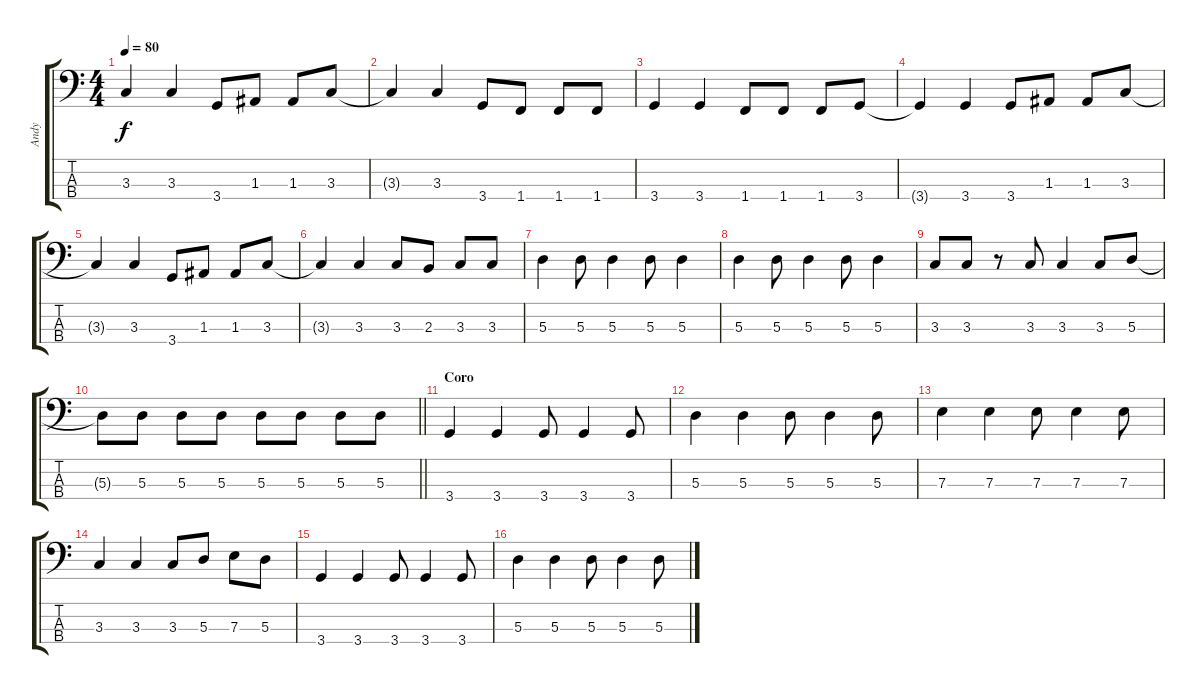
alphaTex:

\track ("Andy" "Andy") {instrument acousticguitarsteel}
\staff {score tabs}
\tuning (G2 D2 A1 E1) {hide}
\ts (4 4)
\tempo 80
\clef f4
\ks c
3.3{t}.4{dy f} 3.3.4 3.4.8 1.3.8 1.3.8 3.3.8 |
3.3{t}.4 3.3.4 3.4.8 1.4.8 1.4.8 1.4.8 |
3.4.4 3.4.4 1.4.8 1.4.8 1.4.8 3.4.8 |
3.4{t}.4 3.4.4 3.4.8 1.3.8 1.3.8 3.3.8 |
3.3{t}.4 3.3.4 3.4.8 1.3.8 1.3.8 3.3.8 |
3.3{t}.4 3.3.4 3.3.8 2.3.8 3.3.8 3.3.8 |
5.3.4 5.3.8 5.3.4 5.3.8 5.3.4 |
5.3.4 5.3.8 5.3.4 5.3.8 5.3.4 |
3.3.8 3.3.8 r.8 3.3.8 3.3.4 3.3.8 5.3.8 |
\barLineRight lightlight
5.3{t}.8 5.3.8 5.3.8 5.3.8 5.3.8 5.3.8 5.3.8 5.3.8 |
\section ("" "Coro")
3.4.4 3.4.4 3.4.8 3.4.4 3.4.8 |
5.3.4 5.3.4 5.3.8 5.3.4 5.3.8 |
7.3.4 7.3.4 7.3.8 7.3.4 7.3.8 |
3.3.4 3.3.4 3.3.8 5.3.8 7.3.8 5.3.8 |
3.4.4 3.4.4 3.4.8 3.4.4 3.4.8 |
5.3.4 5.3.4 5.3.8 5.3.4 5.3.8
